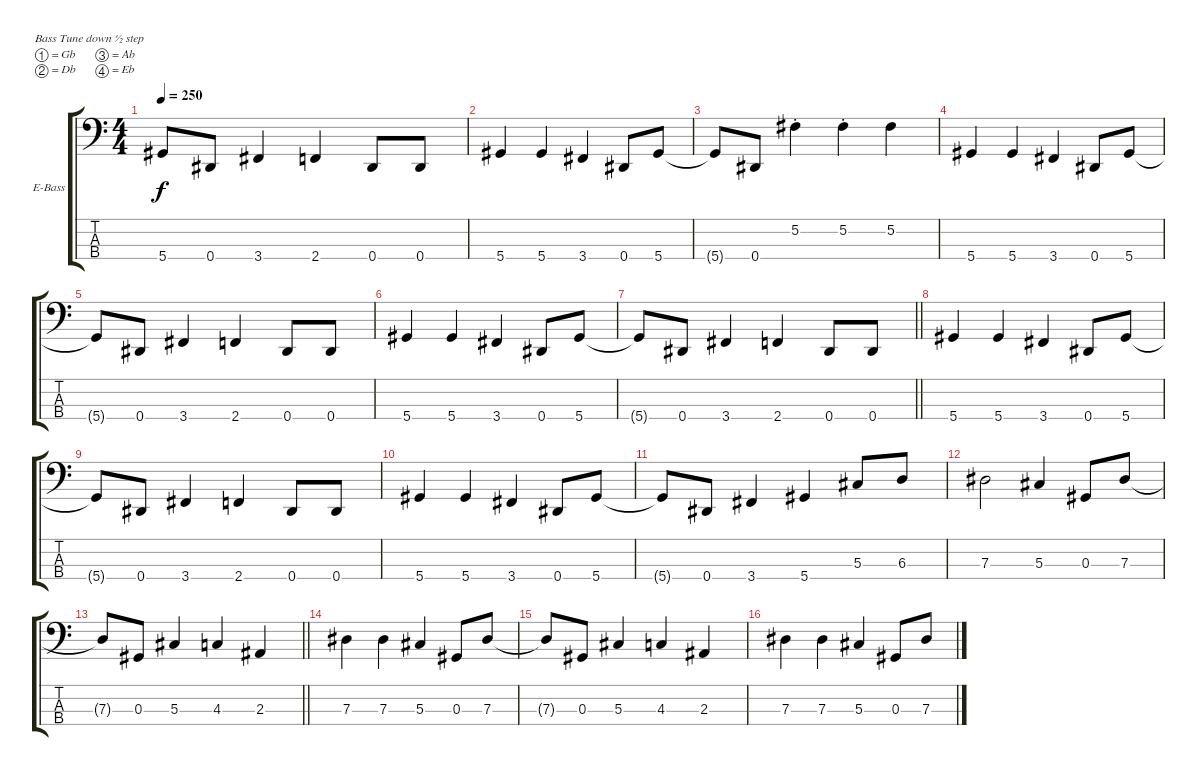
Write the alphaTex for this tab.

\bracketExtendMode groupsimilarinstruments
\firstSystemTrackNameOrientation horizontal
\otherSystemsTrackNameOrientation horizontal
\track ("Duff McKagan" "E-Bass") {instrument electricbasspick}
\staff {score tabs}
\tuning (Gb2 Db2 Ab1 Eb1)
\ts (4 4)
\tempo 250
\clef f4
\ks c
5.4{t}.8{dy f} 0.4.8 3.4.4 2.4.4 0.4.8 0.4.8 |
5.4.4 5.4.4 3.4.4 0.4.8 5.4.8 |
5.4{t}.8 0.4.8 5.2{st}.4 5.2{st}.4 5.2.4 |
5.4.4 5.4.4 3.4.4 0.4.8 5.4.8 |
5.4{t}.8 0.4.8 3.4.4 2.4.4 0.4.8 0.4.8 |
5.4.4 5.4.4 3.4.4 0.4.8 5.4.8 |
\barLineRight lightlight
5.4{t}.8 0.4.8 3.4.4 2.4.4 0.4.8 0.4.8 |
5.4.4 5.4.4 3.4.4 0.4.8 5.4.8 |
5.4{t}.8 0.4.8 3.4.4 2.4.4 0.4.8 0.4.8 |
5.4.4 5.4.4 3.4.4 0.4.8 5.4.8 |
5.4{t}.8 0.4.8 3.4.4 5.4.4 5.3.8 6.3.8 |
7.3.2 5.3.4 0.3.8 7.3.8 |
\barLineRight lightlight
7.3{t}.8 0.3.8 5.3.4 4.3.4 2.3.4 |
7.3.4 7.3.4 5.3.4 0.3.8 7.3.8 |
7.3{t}.8 0.3.8 5.3.4 4.3.4 2.3.4 |
7.3.4 7.3.4 5.3.4 0.3.8 7.3.8
